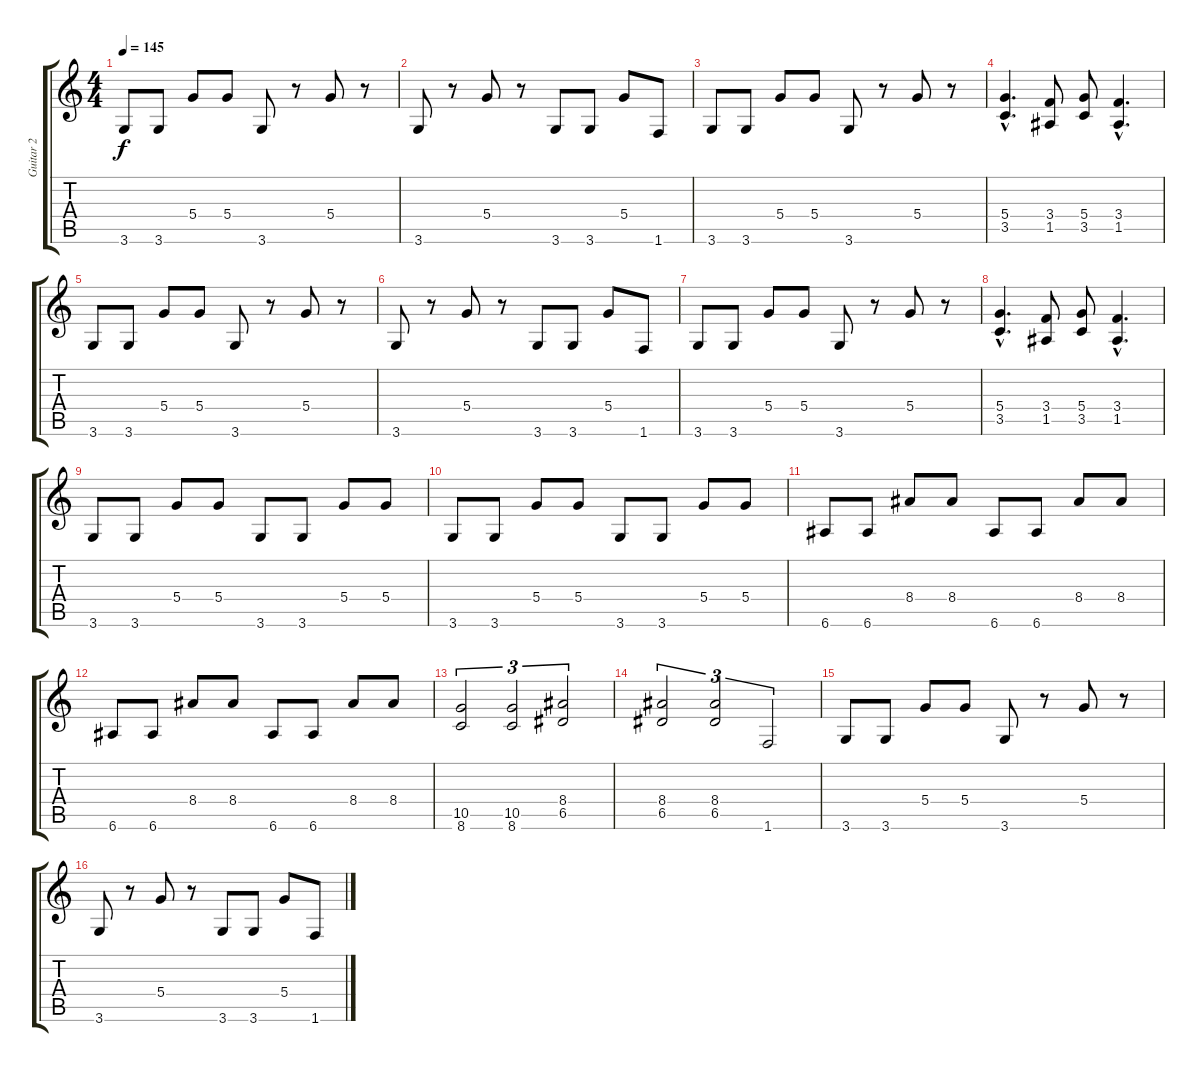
\track ("Guitar 2" "Guitar 2") {instrument distortionguitar}
\staff {score tabs}
\tuning (E4 B3 G3 D3 A2 E2) {hide}
\ts (4 4)
\tempo 145
\clef g2
\ks c
3.6.8{dy f} 3.6.8 5.4.8 5.4.8 3.6.8 r.8 5.4.8 r.8 |
3.6.8 r.8 5.4.8 r.8 3.6.8 3.6.8 5.4.8 1.6.8 |
3.6.8 3.6.8 5.4.8 5.4.8 3.6.8 r.8 5.4.8 r.8 |
(5.4{hac} 3.5{hac}).4{d} (3.4 1.5).8 (5.4 3.5).8 (3.4{hac} 1.5{hac}).4{d} |
3.6.8 3.6.8 5.4.8 5.4.8 3.6.8 r.8 5.4.8 r.8 |
3.6.8 r.8 5.4.8 r.8 3.6.8 3.6.8 5.4.8 1.6.8 |
3.6.8 3.6.8 5.4.8 5.4.8 3.6.8 r.8 5.4.8 r.8 |
(5.4{hac} 3.5{hac}).4{d} (3.4 1.5).8 (5.4 3.5).8 (3.4{hac} 1.5{hac}).4{d} |
3.6.8 3.6.8 5.4.8 5.4.8 3.6.8 3.6.8 5.4.8 5.4.8 |
3.6.8 3.6.8 5.4.8 5.4.8 3.6.8 3.6.8 5.4.8 5.4.8 |
6.6.8 6.6.8 8.4.8 8.4.8 6.6.8 6.6.8 8.4.8 8.4.8 |
6.6.8 6.6.8 8.4.8 8.4.8 6.6.8 6.6.8 8.4.8 8.4.8 |
(10.5 8.6).2{tu (3 2)} (10.5 8.6).2{tu (3 2)} (8.4 6.5).2{tu (3 2)} |
(8.4 6.5).2{tu (3 2)} (8.4 6.5).2{tu (3 2)} 1.6.2{tu (3 2)} |
3.6.8 3.6.8 5.4.8 5.4.8 3.6.8 r.8 5.4.8 r.8 |
3.6.8 r.8 5.4.8 r.8 3.6.8 3.6.8 5.4.8 1.6.8
